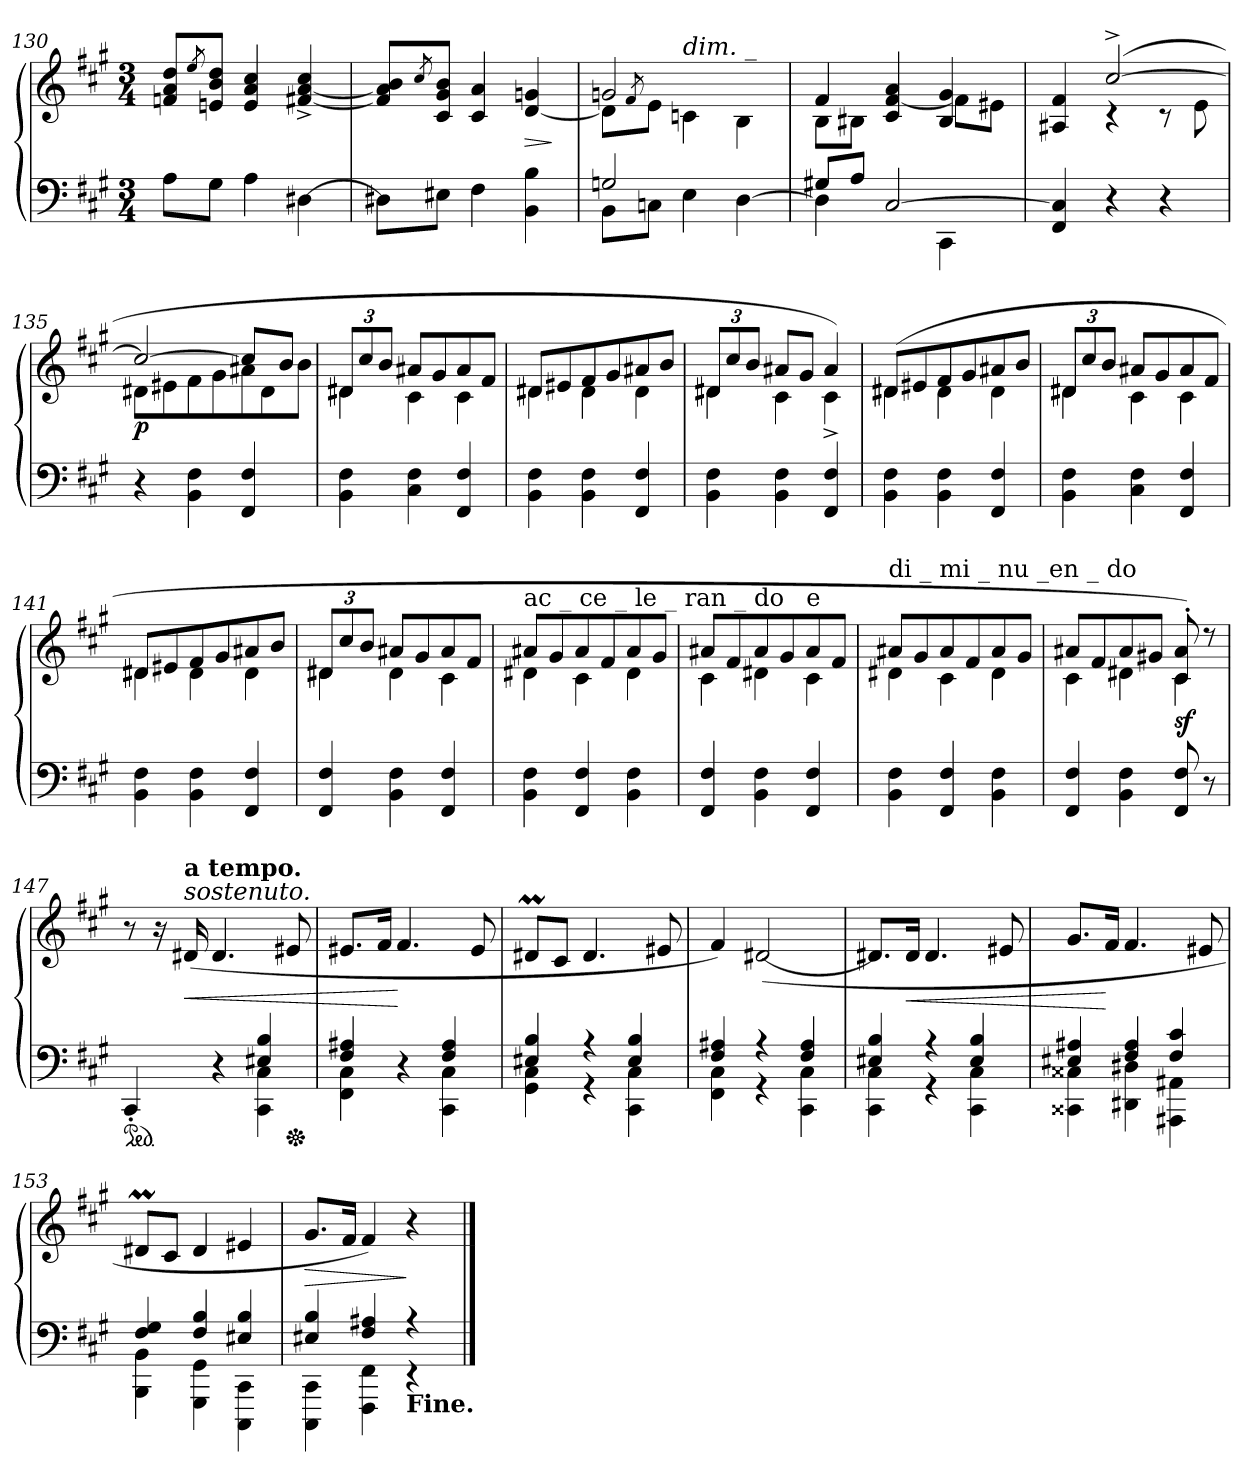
**kern	**kern	**dynam
*part1	*part1	*part1
*staff2	*staff1	*staff1/2
*clefF4	*clefG2	*
*k[f#c#g#]	*k[f#c#g#]	*
*M3/4	*M3/4	*
=130	=130	=130
8AL	8fn 8a 8ddL	.
.	8qee/	.
8G#J	8en 8b 8ddJ	.
4A	4e 4a 4cc#	.
[4D#X	[4f#X^ [4a^ 4cc#^	.
=131	=131	=131
8D#XL]	8f#] 8a] 8bL	.
.	8qcc#/	.
8E#XJ	8c# 8g# 8bJ	.
4F#	4c# 4a	.
4BB 4B	[4d 4gn	>
.	.	]
=132	=132	=132
*^	*^	*
2Gn	8BBL	2gn	8dL]	.
.	.	.	8qf#/	.
.	8CnJ	.	8eJ	.
!	!	!	!LO:TX:a:i:t=dim. _	!
.	4E	.	4cn	.
4ryy	[4D	4ryy	4B\	.
=133	=133	=133	=133	=133
8G#XL	4D]	4f#	8BL	.
8AJ	.	.	8B#XJ	.
[2C#	4ryy	4c# [4f# 4a	4ryy	.
.	4CC#	4B# 4g#	8f#L]	.
.	.	.	8e#XJ	.
*v	*v	*	*	*
=134	=134	=134	=134
4FF# 4C#]	4ryy	4A#X 4f#	.
4r	(>[2cc#^	4r	.
4r	.	8r	.
.	.	8e	.
=135	=135	=135	=135
4r	2cc#_	8d#XL	p
.	.	8e#X	.
4BB 4F#	.	8f#	.
.	.	8g#	.
*	*	*Xtuplet	*
4FF#/ 4F#/	8cc#L]	12a#X	.
.	.	12d#	.
.	8bJ	.	.
.	.	12bJ	.
=136	=136	=136	=136
*	*tuplet	*	*
4BB 4F#	12d#XL	4d#X	.
.	12cc#	.	.
.	12bJ	.	.
4C# 4F#	8a#XL	4c#	.
.	8g#	.	.
4FF#/ 4F#/	8a#	4c#	.
.	8f#J	.	.
=137	=137	=137	=137
4BB 4F#	8d#XL	4d#X	.
.	8e#X	.	.
4BB 4F#	8f#	4d#	.
.	8g#	.	.
4FF#/ 4F#/	8a#X	4d#	.
.	8bJ	.	.
=138	=138	=138	=138
4BB 4F#	12d#XL	4d#X	.
.	12cc#	.	.
.	12bJ	.	.
4BB 4F#	8a#XL	4c#	.
.	8g#J	.	.
4FF#/ 4F#/	4a#)	4c#^	.
=139	=139	=139	=139
4BB 4F#	(8d#XL	4d#X	.
.	8e#X	.	.
4BB 4F#	8f#	4d#	.
.	8g#	.	.
4FF#/ 4F#/	8a#X	4d#	.
.	8bJ	.	.
=140	=140	=140	=140
4BB 4F#	12d#XL	4d#X	.
.	12cc#	.	.
.	12bJ	.	.
4C# 4F#	8a#XL	4c#	.
.	8g#	.	.
4FF#/ 4F#/	8a#	4c#	.
.	8f#J	.	.
=141	=141	=141	=141
4BB 4F#	8d#XL	4d#X	.
.	8e#X	.	.
4BB 4F#	8f#	4d#	.
.	8g#	.	.
4FF#/ 4F#/	8a#X	4d#	.
.	8bJ	.	.
=142	=142	=142	=142
4FF#/ 4F#/	12d#XL	4d#X	.
.	12cc#	.	.
.	12bJ	.	.
4BB 4F#	8a#XL	4d#	.
.	8g#	.	.
4FF#/ 4F#/	8a#	4c#	.
.	8f#J	.	.
=143	=143	=143	=143
!	!LO:TX:a:t=ac _ ce _ le _ ran _ do	!	!
4BB 4F#	8a#XL	4d#X	.
.	8g#	.	.
4FF#/ 4F#/	8a#	4c#	.
.	8f#	.	.
4BB 4F#	8a#	4d#	.
.	8g#J	.	.
=144	=144	=144	=144
4FF#/ 4F#/	8a#XL	4c#	.
.	8f#	.	.
4BB 4F#	8a#	4d#X	.
.	8g#	.	.
!	!LO:TX:a:t=e	!	!
4FF#/ 4F#/	8a#	4c#	.
.	8f#J	.	.
=145	=145	=145	=145
!	!LO:TX:a:t=di _ mi _ nu _en _ do	!	!
4BB 4F#	8a#XL	4d#X	.
.	8g#	.	.
4FF#/ 4F#/	8a#	4c#	.
.	8f#	.	.
4BB 4F#	8a#	4d#	.
.	8g#J	.	.
=146	=146	=146	=146
4FF#/ 4F#/	8a#XL	4c#	.
.	8f#	.	.
4BB 4F#	8a#	4d#X	.
.	8g#XJ	.	.
8FF#/ 8F#/	8c#'/ 8a#'/)	4c#\	sf
8r	8r	.	.
*	*v	*v	*
=147	=147	=147
*^	*	*
*ped	*	*	*
4ryy	4CC#'	8r	.
.	.	16r	.
!	!	!LO:TX:a:i:t=sostenuto.	!
!	!	!LO:TX:a:B:t=a tempo.	!
.	.	(>16d#X	<
4ryy	4r	4.d#	.
4E#X 4B	4CC# 4C#	.	.
*Xped	*	*	*
.	.	8e#X	.
=148	=148	=148	=148
4F# 4A#X	4FF# 4C#	8.e#XL	.
.	.	16f#Jk	.
4r	4ryy	4.f#	[
4F# 4A#	4CC# 4C#	.	.
.	.	8e#	.
=149	=149	=149	=149
4E#X 4B	4GG# 4C#	8d#XmL	.
.	.	8c#J	.
4r	4r	4.d#	.
4E# 4B	4CC# 4C#	.	.
.	.	8e#X	.
=150	=150	=150	=150
4F# 4A#X	4FF# 4C#	4f#)	.
4r	4r	(>[2d#X	.
4F# 4A#	4CC# 4C#	.	.
=151	=151	=151	=151
4E#X 4B	4CC# 4C#	8.d#XL]	.
.	.	16d#Jk	<
4r	4r	4.d#	.
4E# 4B	4CC# 4C#	.	.
.	.	8e#X	.
=152	=152	=152	=152
4E#X 4A#X	4CC##X 4C##X	8.g#L	.
.	.	16f#Jk	[
4F# 4A#	4DD#X 4D#X	4.f#	.
4F# 4c#	4AAA#X 4AA#X	.	.
.	.	8e#X	.
=153	=153	=153	=153
4F# 4G#	4BBB 4BB	8d#XmL	.
.	.	8c#J	.
4F# 4B	4GGG# 4GG#	4d#	.
4E#X 4B	4CCC# 4CC#	4e#X	.
=154	=154	=154	=154
4E#X 4B	4CCC# 4CC#	8.g#L	>
.	.	16f#Jk	.
4F# 4A#X	4FFF# 4FF#	4f#)	.
!LO:TX:b:B:t=Fine.	!	!	!
4r	4r	4r	]
*v	*v	*	*
==	==	==
*-	*-	*-
